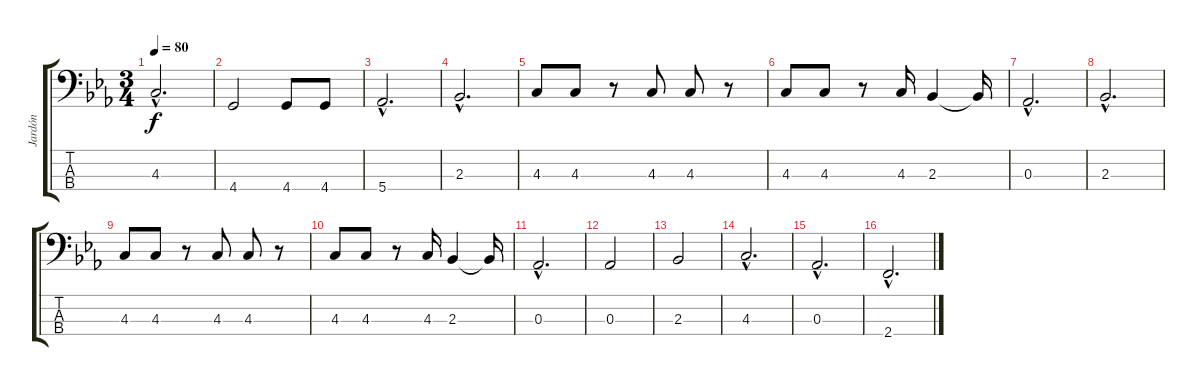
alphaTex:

\track ("Jardón" "Jardón") {instrument electricbassfinger}
\staff {score tabs}
\tuning (Gb2 Db2 Ab1 Eb1) {hide}
\ts (3 4)
\tempo 80
\clef f4
\ks eb
4.3{hac}.2{d dy f} |
4.4.2 4.4.8 4.4.8 |
5.4{hac}.2{d} |
2.3{hac}.2{d} |
4.3.8 4.3.8 r.8 4.3.8 4.3.8 r.8 |
4.3.8 4.3.8 r.8 4.3.16 2.3.4 2.3{t}.16 |
0.3{hac}.2{d} |
2.3{hac}.2{d} |
4.3.8 4.3.8 r.8 4.3.8 4.3.8 r.8 |
4.3.8 4.3.8 r.8 4.3.16 2.3.4 2.3{t}.16 |
0.3{hac}.2{d} |
0.3.2 |
2.3.2 |
4.3{hac}.2{d} |
0.3{hac}.2{d} |
2.4{hac}.2{d}
